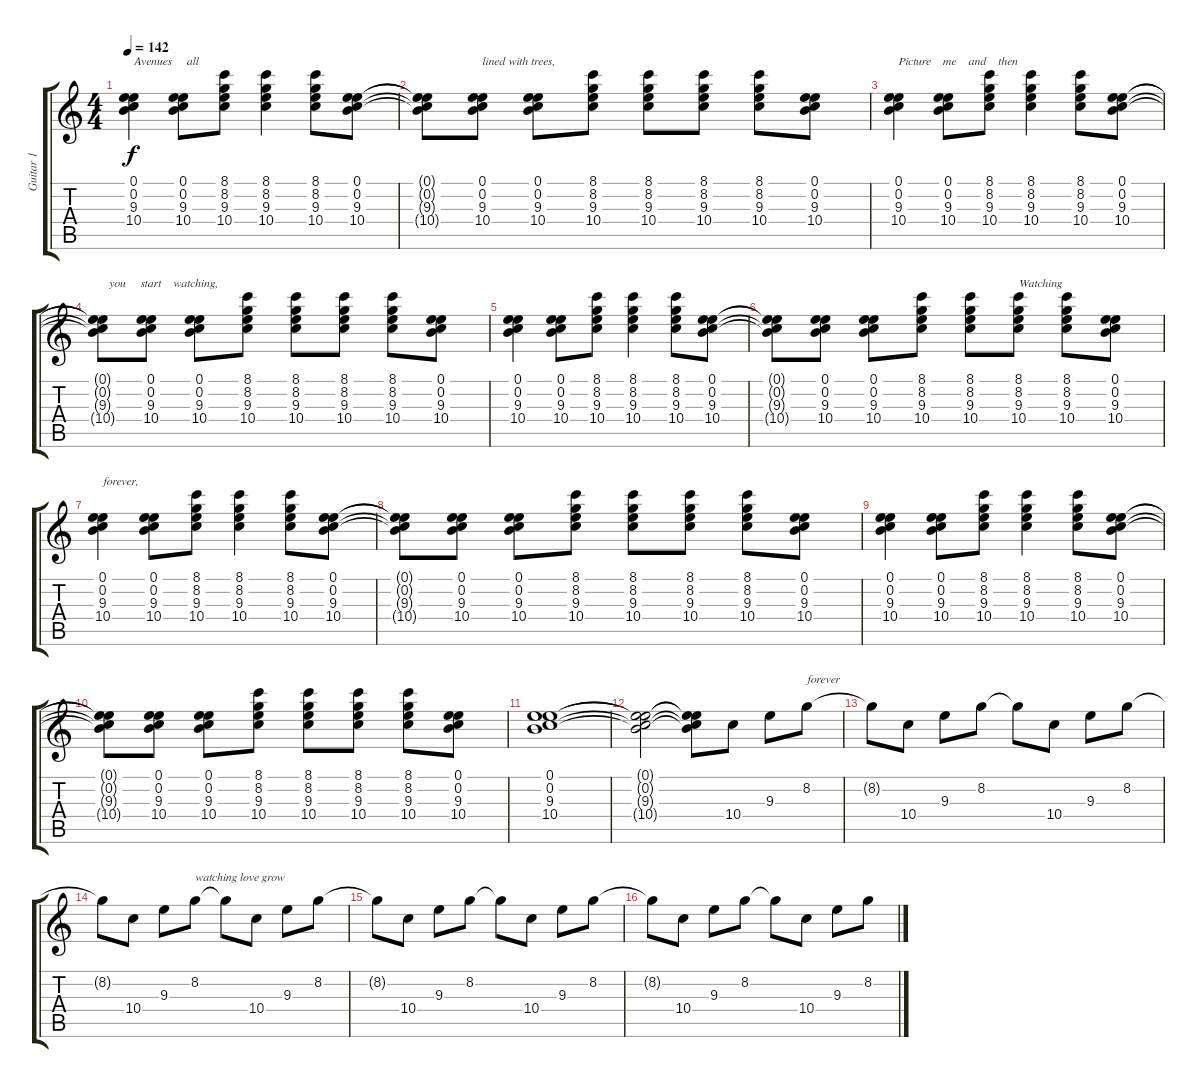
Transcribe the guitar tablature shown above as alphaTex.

\track ("Guitar 1" "Guitar 1") {instrument overdrivenguitar}
\staff {score tabs}
\tuning (E4 B3 G3 D3 A2 E2) {hide}
\ts (4 4)
\tempo 142
\clef g2
\ks c
(0.1 0.2 9.3 10.4).4{txt "Avenues     all " dy f} (0.1 0.2 9.3 10.4).8 (8.1 8.2 9.3 10.4).8 (8.1 8.2 9.3 10.4).4 (8.1 8.2 9.3 10.4).8 (0.1 0.2 9.3 10.4).8 |
(0.1{t} 0.2{t} 9.3{t} 10.4{t}).8 (0.1 0.2 9.3 10.4).8{txt "lined with trees,"} (0.1 0.2 9.3 10.4).8 (8.1 8.2 9.3 10.4).8 (8.1 8.2 9.3 10.4).8 (8.1 8.2 9.3 10.4).8 (8.1 8.2 9.3 10.4).8 (0.1 0.2 9.3 10.4).8 |
(0.1 0.2 9.3 10.4).4{txt "Picture    me    and    then "} (0.1 0.2 9.3 10.4).8 (8.1 8.2 9.3 10.4).8 (8.1 8.2 9.3 10.4).4 (8.1 8.2 9.3 10.4).8 (0.1 0.2 9.3 10.4).8 |
(0.1{t} 0.2{t} 9.3{t} 10.4{t}).8{txt "  you     start    watching,"} (0.1 0.2 9.3 10.4).8 (0.1 0.2 9.3 10.4).8 (8.1 8.2 9.3 10.4).8 (8.1 8.2 9.3 10.4).8 (8.1 8.2 9.3 10.4).8 (8.1 8.2 9.3 10.4).8 (0.1 0.2 9.3 10.4).8 |
(0.1 0.2 9.3 10.4).4 (0.1 0.2 9.3 10.4).8 (8.1 8.2 9.3 10.4).8 (8.1 8.2 9.3 10.4).4 (8.1 8.2 9.3 10.4).8 (0.1 0.2 9.3 10.4).8 |
(0.1{t} 0.2{t} 9.3{t} 10.4{t}).8 (0.1 0.2 9.3 10.4).8 (0.1 0.2 9.3 10.4).8 (8.1 8.2 9.3 10.4).8 (8.1 8.2 9.3 10.4).8 (8.1 8.2 9.3 10.4).8{txt "Watching "} (8.1 8.2 9.3 10.4).8 (0.1 0.2 9.3 10.4).8 |
(0.1 0.2 9.3 10.4).4{txt "forever,"} (0.1 0.2 9.3 10.4).8 (8.1 8.2 9.3 10.4).8 (8.1 8.2 9.3 10.4).4 (8.1 8.2 9.3 10.4).8 (0.1 0.2 9.3 10.4).8 |
(0.1{t} 0.2{t} 9.3{t} 10.4{t}).8 (0.1 0.2 9.3 10.4).8 (0.1 0.2 9.3 10.4).8 (8.1 8.2 9.3 10.4).8 (8.1 8.2 9.3 10.4).8 (8.1 8.2 9.3 10.4).8 (8.1 8.2 9.3 10.4).8 (0.1 0.2 9.3 10.4).8 |
(0.1 0.2 9.3 10.4).4 (0.1 0.2 9.3 10.4).8 (8.1 8.2 9.3 10.4).8 (8.1 8.2 9.3 10.4).4 (8.1 8.2 9.3 10.4).8 (0.1 0.2 9.3 10.4).8 |
(0.1{t} 0.2{t} 9.3{t} 10.4{t}).8 (0.1 0.2 9.3 10.4).8 (0.1 0.2 9.3 10.4).8 (8.1 8.2 9.3 10.4).8 (8.1 8.2 9.3 10.4).8 (8.1 8.2 9.3 10.4).8 (8.1 8.2 9.3 10.4).8 (0.1 0.2 9.3 10.4).8 |
(0.1 0.2 9.3 10.4).1 |
(0.1{t} 0.2{t} 9.3{t} 10.4{t}).2 (0.1{t} 0.2{t} 9.3{t} 10.4{t}).8 10.4.8 9.3.8 8.2.8{txt "forever"} |
8.2{t}.8 10.4.8 9.3.8 8.2.8 8.2{t}.8 10.4.8 9.3.8 8.2.8 |
8.2{t}.8 10.4.8 9.3.8 8.2.8{txt "watching love grow"} 8.2{t}.8 10.4.8 9.3.8 8.2.8 |
8.2{t}.8 10.4.8 9.3.8 8.2.8 8.2{t}.8 10.4.8 9.3.8 8.2.8 |
8.2{t}.8 10.4.8 9.3.8 8.2.8 8.2{t}.8 10.4.8 9.3.8 8.2.8
